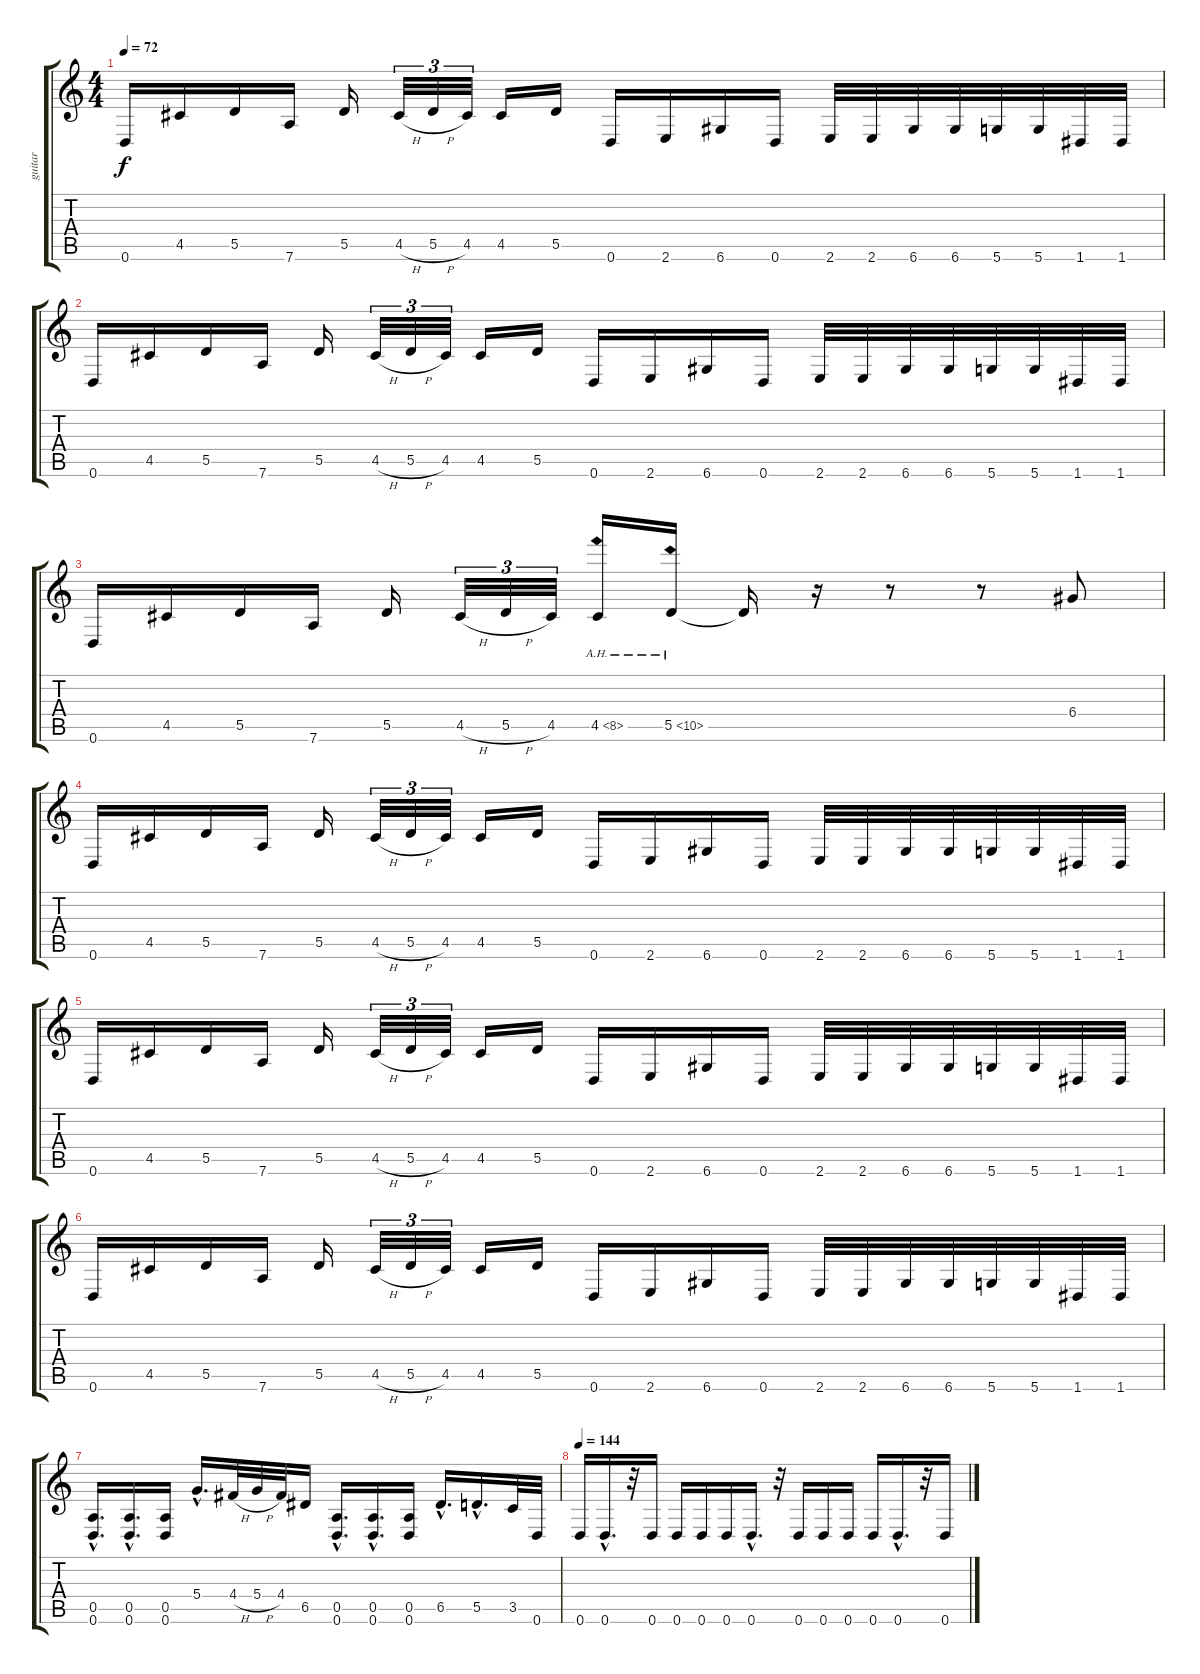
\track ("guitar" "guitar") {instrument distortionguitar}
\staff {score tabs}
\tuning (E4 B3 G3 D3 A2 D2) {hide}
\ts (4 4)
\tempo 72
\clef g2
\ks c
0.6.16{dy f} 4.5.16 5.5.16 7.6.16 5.5.16 4.5{h}.32{tu (3 2)} 5.5{h}.32{tu (3 2)} 4.5.32{tu (3 2)} 4.5.16 5.5.16 0.6.16 2.6.16 6.6.16 0.6.16 2.6.32 2.6.32 6.6.32 6.6.32 5.6.32 5.6.32 1.6.32 1.6.32 |
0.6.16 4.5.16 5.5.16 7.6.16 5.5.16 4.5{h}.32{tu (3 2)} 5.5{h}.32{tu (3 2)} 4.5.32{tu (3 2)} 4.5.16 5.5.16 0.6.16 2.6.16 6.6.16 0.6.16 2.6.32 2.6.32 6.6.32 6.6.32 5.6.32 5.6.32 1.6.32 1.6.32 |
0.6.16 4.5.16 5.5.16 7.6.16 5.5.16 4.5{h}.32{tu (3 2)} 5.5{h}.32{tu (3 2)} 4.5.32{tu (3 2)} 4.5{ah 4}.16 5.5{ah 5}.16 5.5{t}.16 r.16 r.8 r.8 6.4.8 |
0.6.16 4.5.16 5.5.16 7.6.16 5.5.16 4.5{h}.32{tu (3 2)} 5.5{h}.32{tu (3 2)} 4.5.32{tu (3 2)} 4.5.16 5.5.16 0.6.16 2.6.16 6.6.16 0.6.16 2.6.32 2.6.32 6.6.32 6.6.32 5.6.32 5.6.32 1.6.32 1.6.32 |
0.6.16 4.5.16 5.5.16 7.6.16 5.5.16 4.5{h}.32{tu (3 2)} 5.5{h}.32{tu (3 2)} 4.5.32{tu (3 2)} 4.5.16 5.5.16 0.6.16 2.6.16 6.6.16 0.6.16 2.6.32 2.6.32 6.6.32 6.6.32 5.6.32 5.6.32 1.6.32 1.6.32 |
0.6.16 4.5.16 5.5.16 7.6.16 5.5.16 4.5{h}.32{tu (3 2)} 5.5{h}.32{tu (3 2)} 4.5.32{tu (3 2)} 4.5.16 5.5.16 0.6.16 2.6.16 6.6.16 0.6.16 2.6.32 2.6.32 6.6.32 6.6.32 5.6.32 5.6.32 1.6.32 1.6.32 |
(0.5{hac} 0.6{hac}).16{d} (0.5{hac} 0.6{hac}).16{d} (0.5 0.6).16 5.4{hac}.16{d} 4.4{h}.32 5.4{h}.32 4.4.32 6.5.16 (0.5{hac} 0.6{hac}).16{d} (0.5{hac} 0.6{hac}).16{d} (0.5 0.6).16 6.5{hac}.16{d} 5.5{hac}.16{d} 3.5.32 0.6.32 |
\tempo 144
0.6.16 0.6{hac}.16{d} r.32 0.6.16 0.6.16 0.6.16 0.6.16 0.6{hac}.16{d} r.32 0.6.16 0.6.16 0.6.16 0.6.16 0.6{hac}.16{d} r.32 0.6.16
